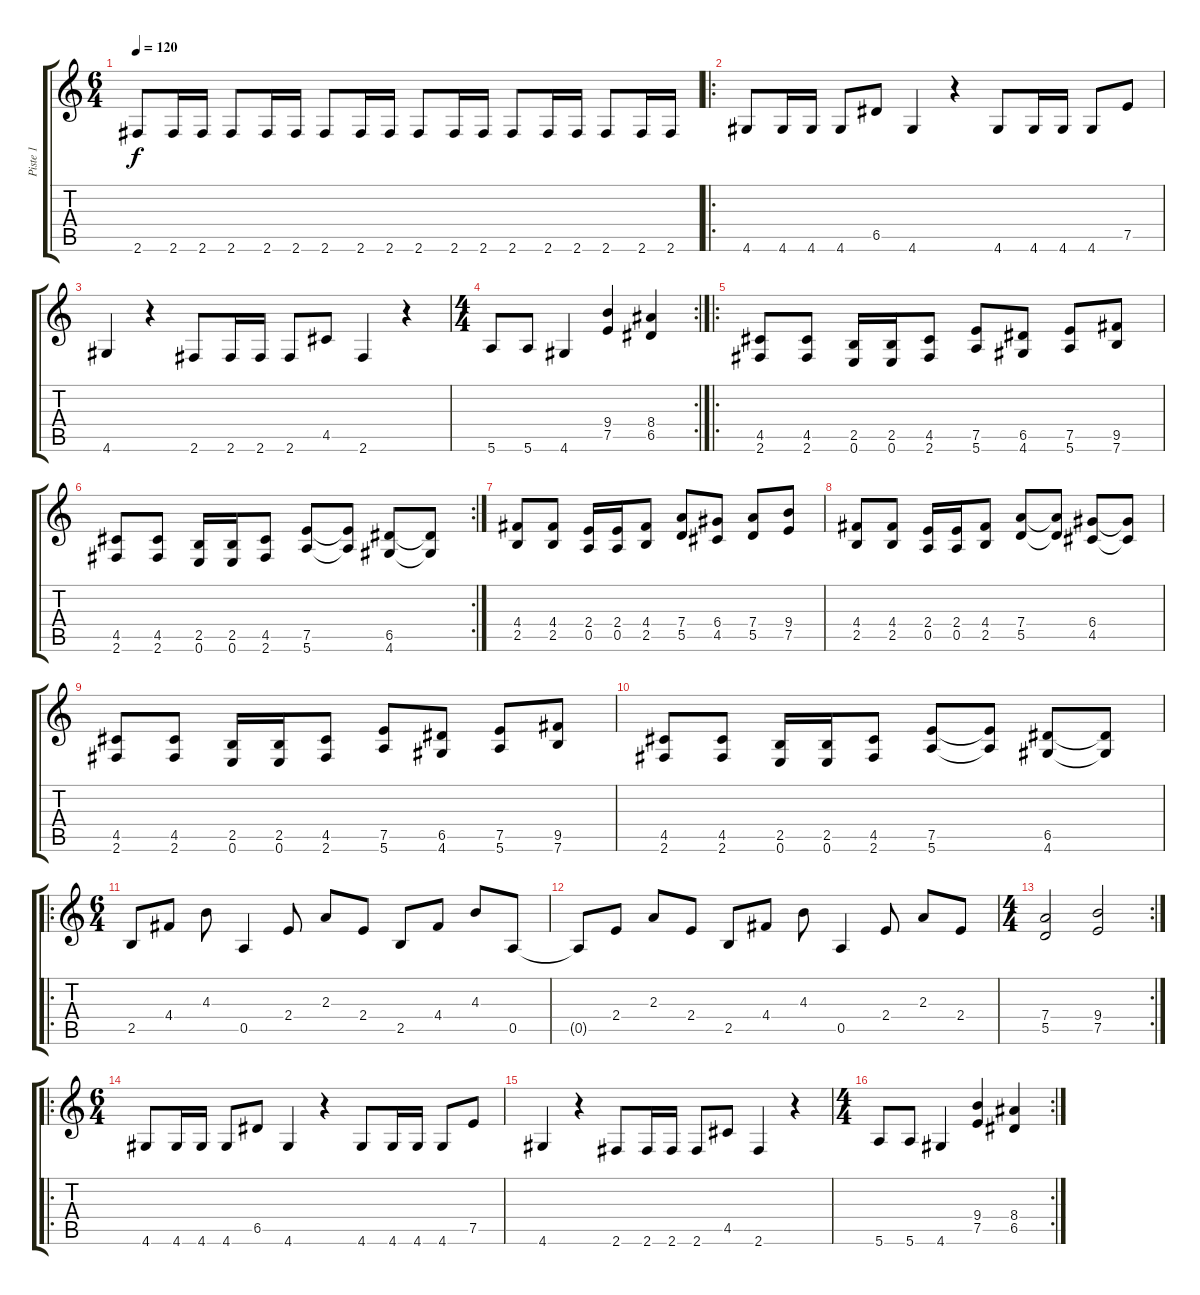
\track ("Piste 1" "Piste 1") {instrument distortionguitar}
\staff {score tabs}
\tuning (E4 B3 G3 D3 A2 E2) {hide}
\ts (6 4)
\tempo 120
\clef g2
\ks c
2.6.8{dy f} 2.6.16 2.6.16 2.6.8 2.6.16 2.6.16 2.6.8 2.6.16 2.6.16 2.6.8 2.6.16 2.6.16 2.6.8 2.6.16 2.6.16 2.6.8 2.6.16 2.6.16 |
\ro
4.6.8 4.6.16 4.6.16 4.6.8 6.5.8 4.6.4 r.4 4.6.8 4.6.16 4.6.16 4.6.8 7.5.8 |
4.6.4 r.4 2.6.8 2.6.16 2.6.16 2.6.8 4.5.8 2.6.4 r.4 |
\rc 2
\ts (4 4)
5.6.8 5.6.8 4.6.4 (9.4 7.5).4 (8.4 6.5).4 |
\ro
(4.5 2.6).8 (4.5 2.6).8 (2.5 0.6).16 (2.5 0.6).16 (4.5 2.6).8 (7.5 5.6).8 (6.5 4.6).8 (7.5 5.6).8 (9.5 7.6).8 |
\rc 2
(4.5 2.6).8 (4.5 2.6).8 (2.5 0.6).16 (2.5 0.6).16 (4.5 2.6).8 (7.5 5.6).8 (7.5{t} 5.6{t}).8 (6.5 4.6).8 (6.5{t} 4.6{t}).8 |
(4.4 2.5).8 (4.4 2.5).8 (2.4 0.5).16 (2.4 0.5).16 (4.4 2.5).8 (7.4 5.5).8 (6.4 4.5).8 (7.4 5.5).8 (9.4 7.5).8 |
(4.4 2.5).8 (4.4 2.5).8 (2.4 0.5).16 (2.4 0.5).16 (4.4 2.5).8 (7.4 5.5).8 (7.4{t} 5.5{t}).8 (6.4 4.5).8 (6.4{t} 4.5{t}).8 |
(4.5 2.6).8 (4.5 2.6).8 (2.5 0.6).16 (2.5 0.6).16 (4.5 2.6).8 (7.5 5.6).8 (6.5 4.6).8 (7.5 5.6).8 (9.5 7.6).8 |
(4.5 2.6).8 (4.5 2.6).8 (2.5 0.6).16 (2.5 0.6).16 (4.5 2.6).8 (7.5 5.6).8 (7.5{t} 5.6{t}).8 (6.5 4.6).8 (6.5{t} 4.6{t}).8 |
\ro
\ts (6 4)
2.5.8 4.4.8 4.3.8 0.5.4 2.4.8 2.3.8 2.4.8 2.5.8 4.4.8 4.3.8 0.5.8 |
0.5{t}.8 2.4.8 2.3.8 2.4.8 2.5.8 4.4.8 4.3.8 0.5.4 2.4.8 2.3.8 2.4.8 |
\rc 2
\ts (4 4)
(7.4 5.5).2 (9.4 7.5).2 |
\ro
\ts (6 4)
4.6.8 4.6.16 4.6.16 4.6.8 6.5.8 4.6.4 r.4 4.6.8 4.6.16 4.6.16 4.6.8 7.5.8 |
4.6.4 r.4 2.6.8 2.6.16 2.6.16 2.6.8 4.5.8 2.6.4 r.4 |
\rc 2
\ts (4 4)
5.6.8 5.6.8 4.6.4 (9.4 7.5).4 (8.4 6.5).4
